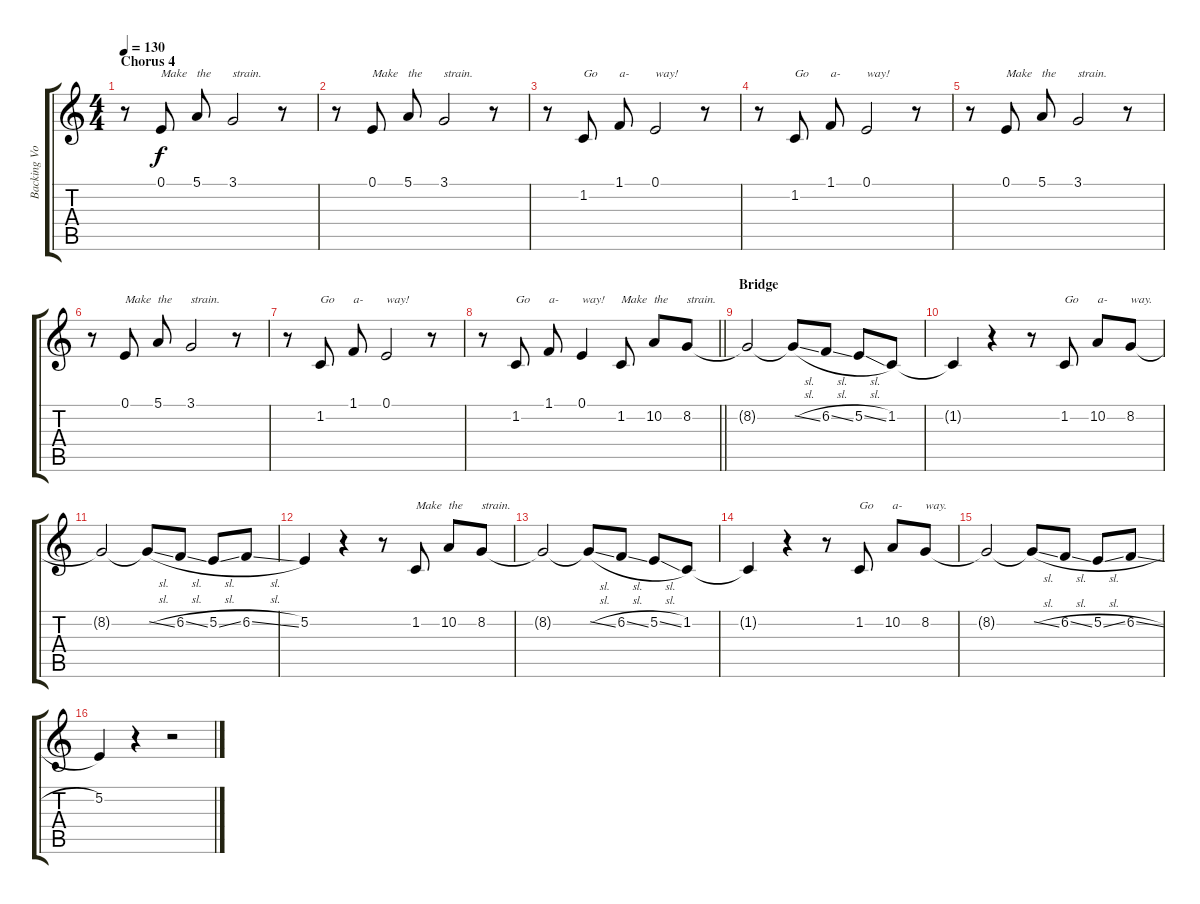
\track ("Backing Vocals - Ben Johnston" "Backing Vo") {instrument altosax}
\staff {score tabs}
\tuning (E4 B3 G3 D3 A2 E2) {hide}
\ts (4 4)
\section ("" "Chorus 4")
\tempo 130
\clef g2
\ks c
r.8{dy f} 0.1.8{txt "Make"} 5.1.8{txt "the"} 3.1.2{txt "strain."} r.8 |
r.8 0.1.8{txt "Make"} 5.1.8{txt "the"} 3.1.2{txt "strain."} r.8 |
r.8 1.2.8{txt "Go"} 1.1.8{txt "a-"} 0.1.2{txt "way!"} r.8 |
r.8 1.2.8{txt "Go"} 1.1.8{txt "a-"} 0.1.2{txt "way!"} r.8 |
r.8 0.1.8{txt "Make"} 5.1.8{txt "the"} 3.1.2{txt "strain."} r.8 |
r.8 0.1.8{txt "Make"} 5.1.8{txt "the"} 3.1.2{txt "strain."} r.8 |
r.8 1.2.8{txt "Go"} 1.1.8{txt "a-"} 0.1.2{txt "way!"} r.8 |
\barLineRight lightlight
r.8 1.2.8{txt "Go"} 1.1.8{txt "a-"} 0.1.4{txt "way!"} 1.2.8{txt "Make" volume 16} 10.2.8{txt "the"} 8.2.8{txt "strain."} |
\section ("" "Bridge")
8.2{t}.2 8.2{sl t}.8 6.2{sl}.8 5.2{sl}.8 1.2.8 |
1.2{t}.4 r.4 r.8 1.2.8{txt "Go"} 10.2.8{txt "a-"} 8.2.8{txt "way."} |
8.2{t}.2 8.2{sl t}.8 6.2{sl}.8 5.2{sl}.8 6.2{sl}.8 |
5.2.4 r.4 r.8 1.2.8{txt "Make"} 10.2.8{txt "the"} 8.2.8{txt "strain."} |
8.2{t}.2 8.2{sl t}.8 6.2{sl}.8 5.2{sl}.8 1.2.8 |
1.2{t}.4 r.4 r.8 1.2.8{txt "Go"} 10.2.8{txt "a-"} 8.2.8{txt "way."} |
8.2{t}.2 8.2{sl t}.8 6.2{sl}.8 5.2{sl}.8 6.2{sl}.8 |
5.2.4 r.4 r.2
